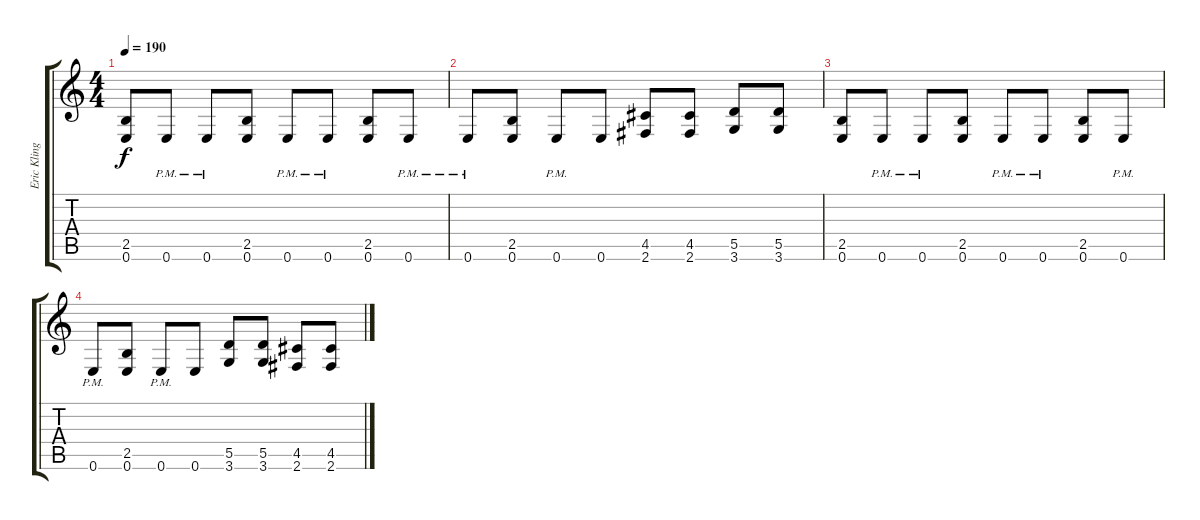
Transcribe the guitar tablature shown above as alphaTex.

\track ("Eric Klinger" "Eric Kling") {instrument distortionguitar}
\staff {score tabs}
\tuning (E4 B3 G3 D3 A2 E2) {hide}
\ts (4 4)
\tempo 190
\clef g2
\ks c
(2.5 0.6).8{dy f} 0.6{pm}.8 0.6{pm}.8 (2.5 0.6).8 0.6{pm}.8 0.6{pm}.8 (2.5 0.6).8 0.6{pm}.8 |
0.6{pm}.8 (2.5 0.6).8 0.6{pm}.8 0.6.8 (4.5 2.6).8 (4.5 2.6).8 (5.5 3.6).8 (5.5 3.6).8 |
(2.5 0.6).8 0.6{pm}.8 0.6{pm}.8 (2.5 0.6).8 0.6{pm}.8 0.6{pm}.8 (2.5 0.6).8 0.6{pm}.8 |
0.6{pm}.8 (2.5 0.6).8 0.6{pm}.8 0.6.8 (5.5 3.6).8 (5.5 3.6).8 (4.5 2.6).8 (4.5 2.6).8
